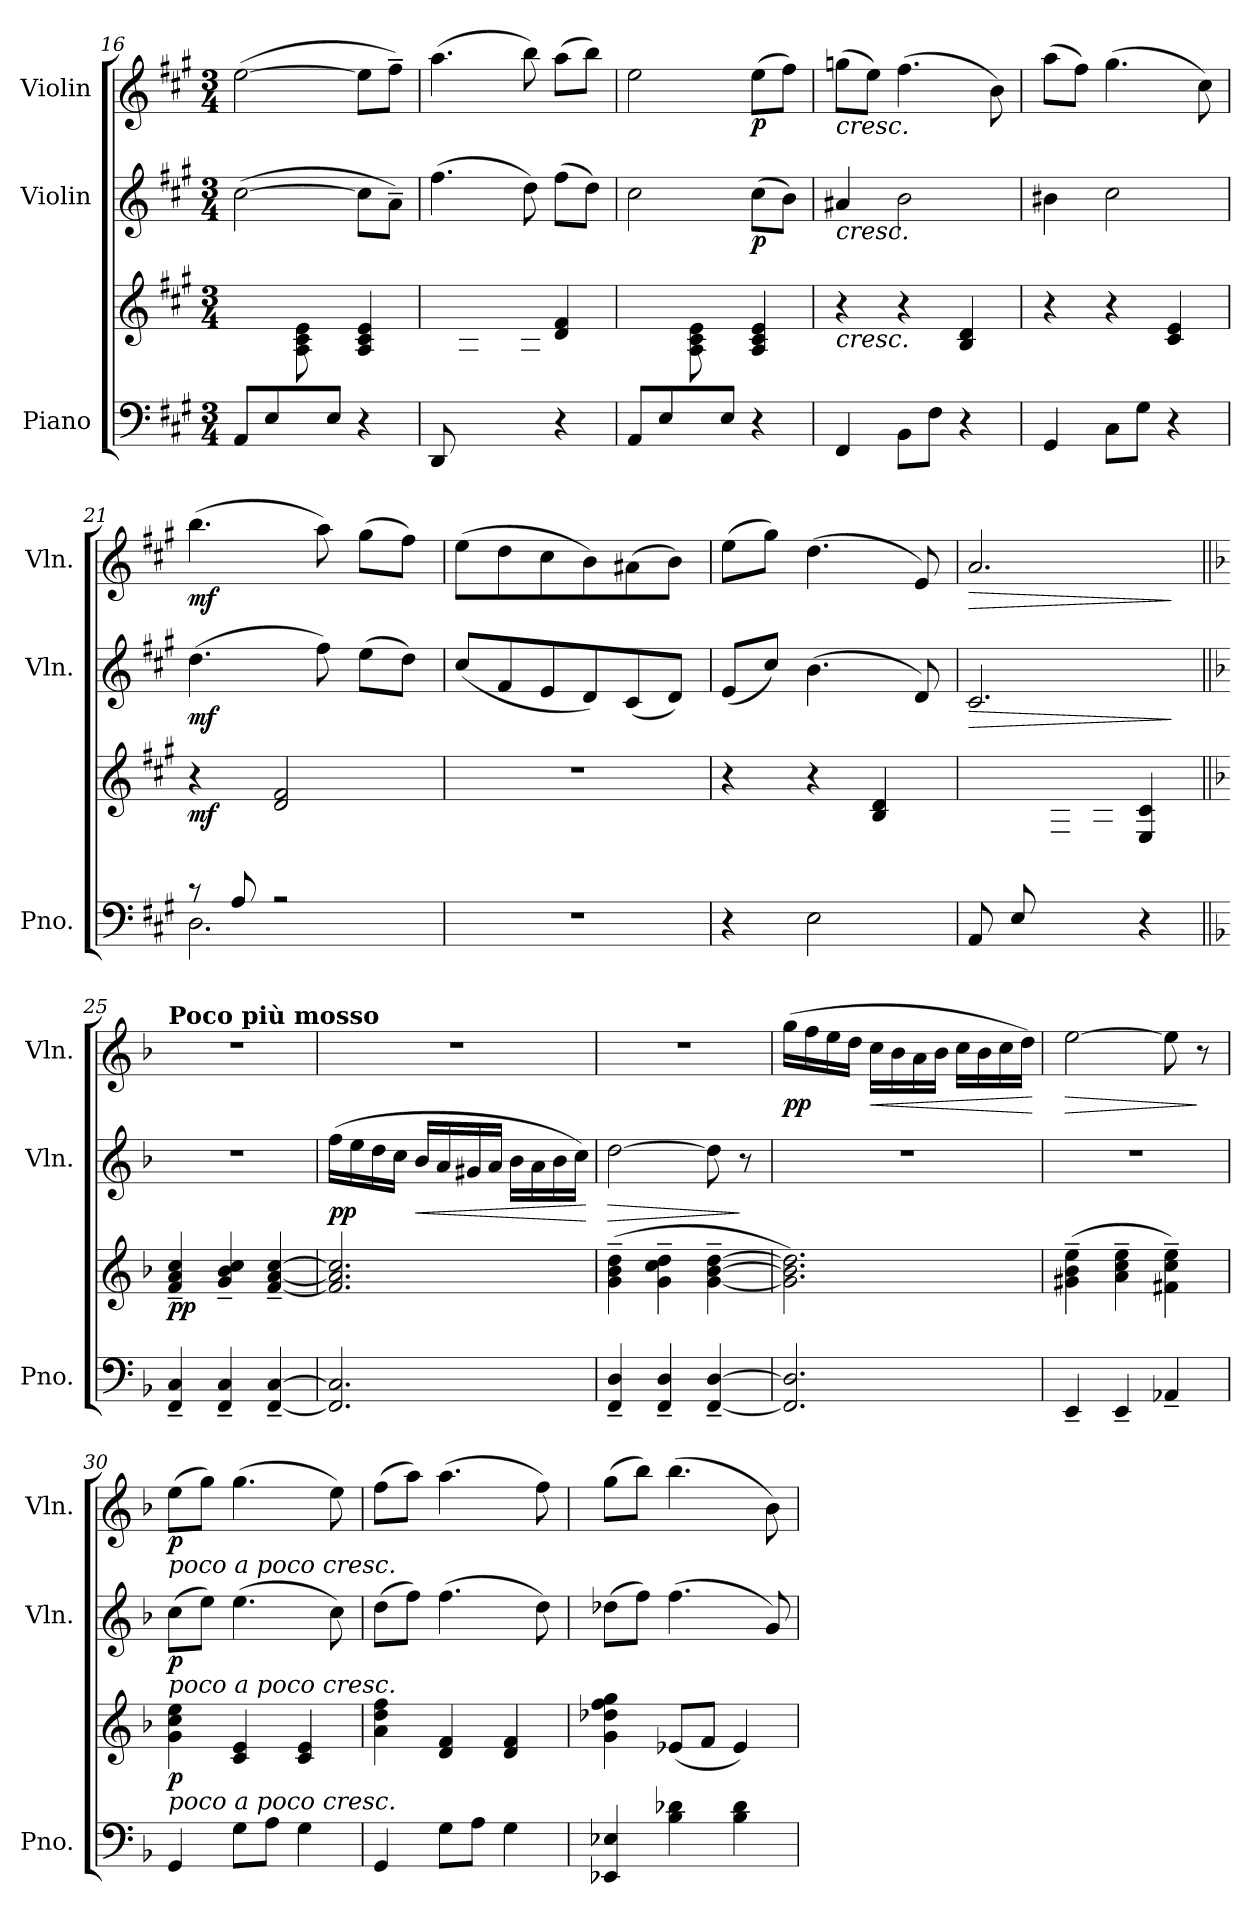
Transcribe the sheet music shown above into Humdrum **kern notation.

**kern	**kern	**dynam	**kern	**dynam	**kern	**dynam
*part3	*part3	*part3	*part2	*part2	*part1	*part1
*staff4	*staff3	*staff3/4	*staff2	*staff2	*staff1	*staff1
*I"Piano	*	*	*I"Violin	*	*I"Violin	*
*I'Pno.	*	*	*I'Vln.	*	*I'Vln.	*
*clefF4	*clefG2	*	*clefG2	*	*clefG2	*
*k[f#c#g#]	*k[f#c#g#]	*	*k[f#c#g#]	*	*k[f#c#g#]	*
*M3/4	*M3/4	*	*M3/4	*	*M3/4	*
=16	=16	=16	=16	=16	=16	=16
*	*^	*	*	*	*	*
(>8AA/L	4ryy	4ryy	.	(>[2cc#\	.	(>[2ee\	.
8E/	.	.	.	.	.	.	.
8ryy	4ryy	8A\ 8c#\ 8e\	.	.	.	.	.
8E/J	.	4.ryy	.	.	.	.	.
4r	4A/ 4c#/ 4e/	.	.	8cc#\L]	.	8ee\L]	.
.	.	.	.	8a~\J)	.	8ff#~\J)	.
=17	=17	=17	=17	=17	=17	=17	=17
(>8DD/L	4ryy	8ryy	.	(>4.ff#\	.	(>4.aa\	.
4.ryy	.	8A\	.	.	.	.	.
.	4ryy	8d\ 8f#\	.	.	.	.	.
.	.	8A\J	.	8dd\)	.	8bb\)	.
4r	4d/ 4f#/)	4ryy	.	(>8ff#\L	.	(>8aa\L	.
.	.	.	.	8dd\J)	.	8bb\J)	.
=18	=18	=18	=18	=18	=18	=18	=18
(>8AA/L	4ryy	4ryy	.	2cc#\	.	2ee\	.
8E/	.	.	.	.	.	.	.
8ryy	4ryy	8A\ 8c#\ 8e\	.	.	.	.	.
8E/J	.	4.ryy	.	.	.	.	.
!	!	!	!	!	!LO:DY:b	!	!LO:DY:b
4r	4A/ 4c#/ 4e/)	.	.	(>8cc#\L	p	(>8ee\L	p
.	.	.	.	8b\J)	.	8ff#\J)	.
*	*v	*v	*	*	*	*	*
=19	=19	=19	=19	=19	=19	=19
!	!	!	!	!	!LO:TX:b:i:t=cresc.	!
!	!	!	!LO:TX:b:i:t=cresc.	!	!	!
!	!LO:TX:b:i:t=cresc.	!	!	!	!	!
(>4FF#/	4r	.	4a#X/	.	(>8ggn\L	.
.	.	.	.	.	8ee\J)	.
8BB\L	4r	.	2b\	.	(>4.ff#\	.
8F#\J	.	.	.	.	.	.
4r	4B/ 4d/)	.	.	.	.	.
.	.	.	.	.	8b\)	.
!!LO:LB:g=z
=20	=20	=20	=20	=20	=20	=20
(>4GG#/	4r	.	4b#X\	.	(>8aa\L	.
.	.	.	.	.	8ff#\J)	.
8C#\L	4r	.	2cc#\	.	(>4.gg#\	.
8G#\J	.	.	.	.	.	.
4r	4c#/ 4e/)	.	.	.	.	.
.	.	.	.	.	8cc#\)	.
=21	=21	=21	=21	=21	=21	=21
*^	*	*	*	*	*	*
!	!	!	!LO:DY:b	!	!LO:DY:b	!	!LO:DY:b
8r	2.D\	4r	mf	(>4.dd\	mf	(>4.bb\	mf
(>8A/	.	.	.	.	.	.	.
2r	.	2d/ 2f#/)	.	.	.	.	.
.	.	.	.	8ff#\)	.	8aa\)	.
.	.	.	.	(>8ee\L	.	(>8gg#\L	.
.	.	.	.	8dd\J)	.	8ff#\J)	.
*v	*v	*	*	*	*	*	*
=22	=22	=22	=22	=22	=22	=22
2.r	2.r	.	(<8cc#/L	.	(>8ee\L	.
.	.	.	8f#/	.	8dd\	.
.	.	.	8e/	.	8cc#\	.
.	.	.	8d/)	.	8b\)	.
.	.	.	(<8c#/	.	(>8a#X\	.
.	.	.	8d/J)	.	8b\J)	.
=23	=23	=23	=23	=23	=23	=23
4r	4r	.	(<8e/L	.	(>8ee\L	.
.	.	.	8cc#/J)	.	8gg#\J)	.
(>2E\	4r	.	(>4.b\	.	(>4.dd\	.
.	4B/ 4d/)	.	.	.	.	.
.	.	.	8d/)	.	8e/)	.
=24	=24	=24	=24	=24	=24	=24
*	*^	*	*	*	*	*
!	!	!	!	!	!LO:HP:b	!	!LO:HP:b
(<8AA/L	4ryy	4ryy	.	2.c#/	>	2.a/	>
8E/	.	.	.	.	.	.	.
4ryy	4ryy	8F#\ 8d\	.	.	.	.	.
.	.	8A\J	.	.	.	.	.
4r	4E/ 4c#/)	4ryy	.	.	.	.	.
*	*v	*v	*	*	*	*	*
.	.	.	.	]	.	]
=25||	=25||	=25||	=25||	=25||	=25||	=25||
*k[b-]	*k[b-]	*	*k[b-]	*	*k[b-]	*
!	!	!	!	!	!LO:TX:a:B:t=Poco più mosso	!
!	!	!LO:DY:b	!	!	!	!
4FF/~ 4C/~	4f/~ 4a/~ 4cc/~	pp	2.r	.	2.r	.
4FF/~ 4C/~	4g/~ 4b-/~ 4cc/~	.	.	.	.	.
[4FF/~ [4C/~	[4f/~ [4a/~ [4cc/~	.	.	.	.	.
!!LO:PB:g=z
=26	=26	=26	=26	=26	=26	=26
!	!	!	!	!LO:DY:b	!	!
2.FF/] 2.C/]	2.f/] 2.a/] 2.cc/])	.	(>16ff\LL	pp	2.r	.
.	.	.	16ee\	.	.	.
.	.	.	16dd\	.	.	.
.	.	.	16cc\JJ	.	.	.
!	!	!	!	!LO:HP:b	!	!
.	.	.	16b-/LL	<	.	.
.	.	.	16a/	.	.	.
.	.	.	16g#X/	.	.	.
.	.	.	16a/JJ	.	.	.
.	.	.	16b-\LL	.	.	.
.	.	.	16a\	.	.	.
.	.	.	16b-\	.	.	.
.	.	.	16cc\JJ)	.	.	.
.	.	.	.	[	.	.
=27	=27	=27	=27	=27	=27	=27
!	!	!	!	!LO:HP:b	!	!
4FF/~ 4D/~	(>4g\~ 4b-\~ 4dd\~	.	[2dd\	>	2.r	.
4FF/~ 4D/~	4g\~ 4cc\~ 4dd\~	.	.	.	.	.
[4FF/~ [4D/~	[4g\~ [4b-\~ [4dd\~	.	8dd\]	.	.	.
.	.	.	8r	]	.	.
=28	=28	=28	=28	=28	=28	=28
!	!	!	!	!	!	!LO:DY:b
2.FF/] 2.D/]	2.g\] 2.b-\] 2.dd\])	.	2.r	.	(>16gg\LL	pp
.	.	.	.	.	16ff\	.
.	.	.	.	.	16ee\	.
.	.	.	.	.	16dd\JJ	.
!	!	!	!	!	!	!LO:HP:b
.	.	.	.	.	16cc\LL	<
.	.	.	.	.	16b-\	.
.	.	.	.	.	16a\	.
.	.	.	.	.	16b-\JJ	.
.	.	.	.	.	16cc\LL	.
.	.	.	.	.	16b-\	.
.	.	.	.	.	16cc\	.
.	.	.	.	.	16dd\JJ)	.
.	.	.	.	.	.	[
=29	=29	=29	=29	=29	=29	=29
!	!	!	!	!	!	!LO:HP:b
4EE~/	(>4g#X\~ 4b-\~ 4ee\~	.	2.r	.	[2ee\	>
4EE~/	4a\~ 4cc\~ 4ee\~	.	.	.	.	.
4AA-X~/	4f#X\~ 4cc\~ 4ee\~)	.	.	.	8ee\]	.
.	.	.	.	.	8r	]
=30	=30	=30	=30	=30	=30	=30
!	!	!	!	!	!LO:TX:b:i:t=poco a poco cresc.	!
!	!	!	!LO:TX:b:i:t=poco a poco cresc.	!	!	!
!	!LO:TX:b:i:t=poco a poco cresc.	!	!	!	!	!
!	!	!LO:DY:b	!	!LO:DY:b	!	!LO:DY:b
4GG/	4g\ 4cc\ 4ee\	p	(>8cc\L	p	(>8ee\L	p
.	.	.	8ee\J)	.	8gg\J)	.
8G\L	4c/ 4e/	.	(>4.ee\	.	(>4.gg\	.
8A\J	.	.	.	.	.	.
4G\	4c/ 4e/	.	.	.	.	.
.	.	.	8cc\)	.	8ee\)	.
!!LO:LB:g=z
=31	=31	=31	=31	=31	=31	=31
4GG/	4a\ 4dd\ 4ff\	.	(>8dd\L	.	(>8ff\L	.
.	.	.	8ff\J)	.	8aa\J)	.
8G\L	4d/ 4f/	.	(>4.ff\	.	(>4.aa\	.
8A\J	.	.	.	.	.	.
4G\	4d/ 4f/	.	.	.	.	.
.	.	.	8dd\)	.	8ff\)	.
=32	=32	=32	=32	=32	=32	=32
4EE-X/ 4E-X/	4g\ 4dd-X\ 4ff\ 4gg\	.	(>8dd-X\L	.	(>8gg\L	.
.	.	.	8ff\J)	.	8bb-\J)	.
4B-\ 4d-X\	(<8e-X/L	.	(>4.ff\	.	(>4.bb-\	.
.	8f/J	.	.	.	.	.
4B-\ 4d-\	4e-/)	.	.	.	.	.
.	.	.	8g/)	.	8b-\)	.
=	=	=	=	=	=	=
*-	*-	*-	*-	*-	*-	*-
